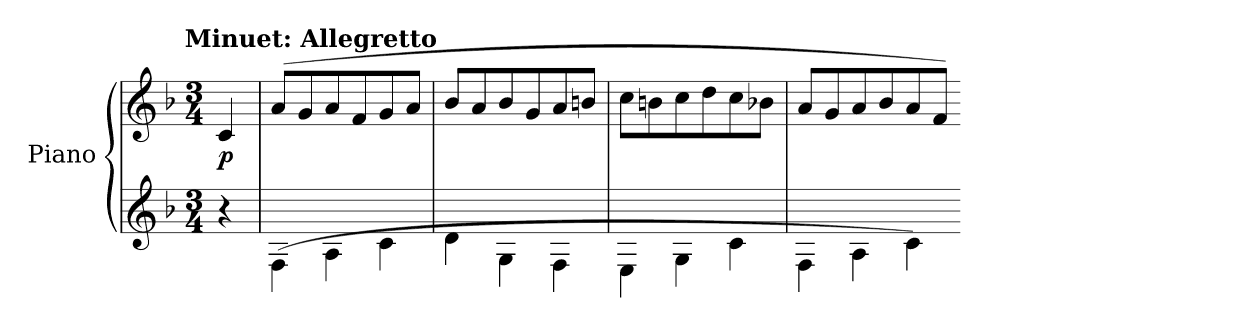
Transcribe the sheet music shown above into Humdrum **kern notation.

**kern	**kern	**dynam
*part1	*part1	*part1
*staff2	*staff1	*staff1/2
*I"Piano	*	*
*I'Pno	*	*
*k[b-]	*k[b-]	*
!!LO:TX:omd:t=Minuet&colon; Allegretto
*M3/4	*M3/4	*
*MM108	*MM108	*
=	=	=
4r	4c/	p
=41	=41	=41
(4F\	(8a/L	.
.	8g/	.
4A\	8a/	.
.	8f/	.
4c\	8g/	.
.	8a/J	.
=42	=42	=42
4d\	8b-/L	.
.	8a/	.
4G\	8b-/	.
.	8g/	.
4F\	8a/	.
.	8bn/J	.
=43	=43	=43
4E\	8cc\L	.
.	8bn\	.
4G\	8cc\	.
.	8dd\	.
4c\	8cc\	.
.	8b-X\J	.
=44	=44	=44
4F\	8a/L	.
.	8g/	.
4A\	8a/	.
.	8b-/	.
4c\)	8a/	.
.	8f/J)	.
=-	=-	=-
*-	*-	*-
